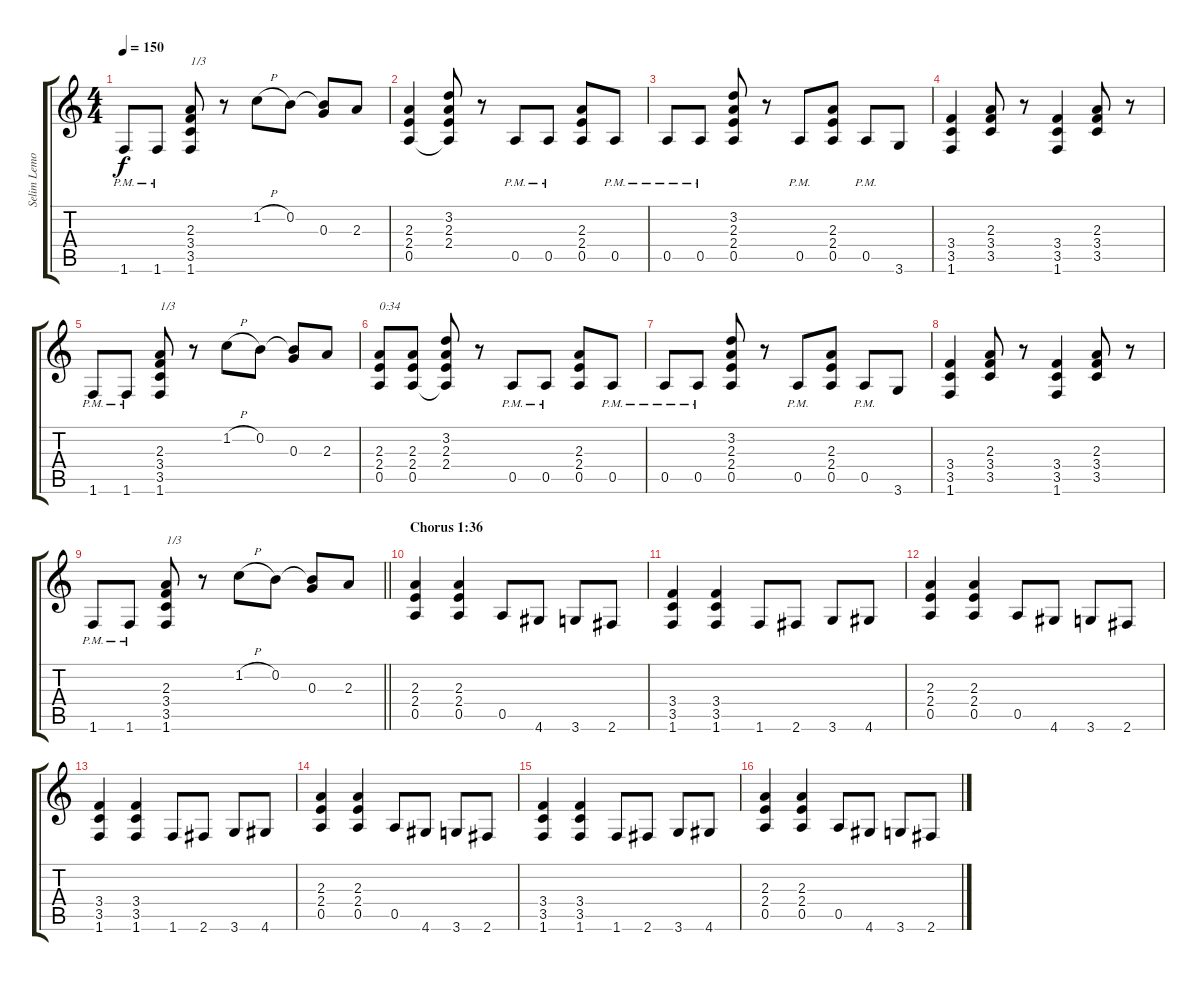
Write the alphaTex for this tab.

\track ("Selim Lemouchi" "Selim Lemo") {instrument distortionguitar}
\staff {score tabs}
\tuning (E4 B3 G3 D3 A2 E2) {hide}
\ts (4 4)
\tempo 150
\clef g2
\ks c
1.6{pm}.8{dy f} 1.6{pm}.8 (2.3 3.4 3.5 1.6).8{txt "1/3"} r.8 1.2{h}.8 0.2.8 (0.2{t} 0.3).8 2.3.8 |
(2.3 2.4 0.5).4 (3.2 2.3 2.4 0.5{t}).8 r.8 0.5{pm}.8 0.5{pm}.8 (2.3 2.4 0.5).8 0.5{pm}.8 |
0.5{pm}.8 0.5{pm}.8 (3.2 2.3 2.4 0.5).8 r.8 0.5{pm}.8 (2.3 2.4 0.5).8 0.5{pm}.8 3.6.8 |
(3.4 3.5 1.6).4 (2.3 3.4 3.5).8 r.8 (3.4 3.5 1.6).4 (2.3 3.4 3.5).8 r.8 |
1.6{pm}.8 1.6{pm}.8 (2.3 3.4 3.5 1.6).8{txt "1/3"} r.8 1.2{h}.8 0.2.8 (0.2{t} 0.3).8 2.3.8 |
(2.3 2.4 0.5).8{txt "0:34"} (2.3 2.4 0.5).8 (3.2 2.3 2.4 0.5{t}).8 r.8 0.5{pm}.8 0.5{pm}.8 (2.3 2.4 0.5).8 0.5{pm}.8 |
0.5{pm}.8 0.5{pm}.8 (3.2 2.3 2.4 0.5).8 r.8 0.5{pm}.8 (2.3 2.4 0.5).8 0.5{pm}.8 3.6.8 |
(3.4 3.5 1.6).4 (2.3 3.4 3.5).8 r.8 (3.4 3.5 1.6).4 (2.3 3.4 3.5).8 r.8 |
\barLineRight lightlight
1.6{pm}.8 1.6{pm}.8 (2.3 3.4 3.5 1.6).8{txt "1/3"} r.8 1.2{h}.8 0.2.8 (0.2{t} 0.3).8 2.3.8 |
\section ("" "Chorus 1:36")
(2.3 2.4 0.5).4 (2.3 2.4 0.5).4 0.5.8 4.6.8 3.6.8 2.6.8 |
(3.4 3.5 1.6).4 (3.4 3.5 1.6).4 1.6.8 2.6.8 3.6.8 4.6.8 |
(2.3 2.4 0.5).4 (2.3 2.4 0.5).4 0.5.8 4.6.8 3.6.8 2.6.8 |
(3.4 3.5 1.6).4 (3.4 3.5 1.6).4 1.6.8 2.6.8 3.6.8 4.6.8 |
(2.3 2.4 0.5).4 (2.3 2.4 0.5).4 0.5.8 4.6.8 3.6.8 2.6.8 |
(3.4 3.5 1.6).4 (3.4 3.5 1.6).4 1.6.8 2.6.8 3.6.8 4.6.8 |
(2.3 2.4 0.5).4 (2.3 2.4 0.5).4 0.5.8 4.6.8 3.6.8 2.6.8
